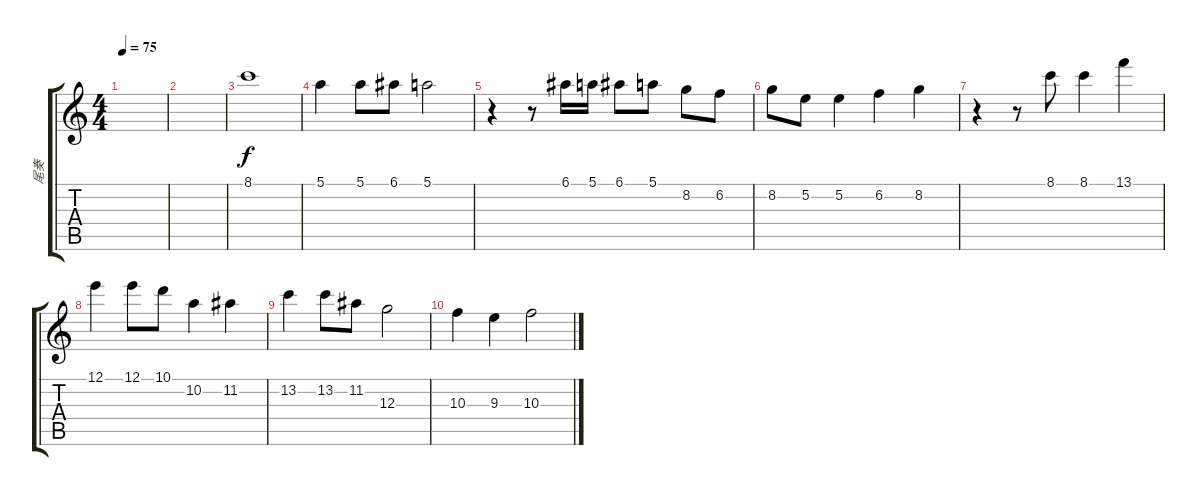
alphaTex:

\track ("尾奏" "尾奏") {instrument distortionguitar}
\staff {score tabs}
\tuning (E4 B3 G3 D3 A2 E2) {hide}
\ts (4 4)
\tempo 75
\clef g2
\ks c
|
|
8.1.1 |
5.1.4 5.1.8 6.1.8 5.1.2 |
r.4 r.8 6.1.16 5.1.16 6.1.8 5.1.8 8.2.8 6.2.8 |
8.2.8 5.2.8 5.2.4 6.2.4 8.2.4 |
r.4 r.8 8.1.8 8.1.4 13.1.4 |
12.1.4 12.1.8 10.1.8 10.2.4 11.2.4 |
13.2.4 13.2.8 11.2.8 12.3.2 |
10.3.4 9.3.4 10.3.2
